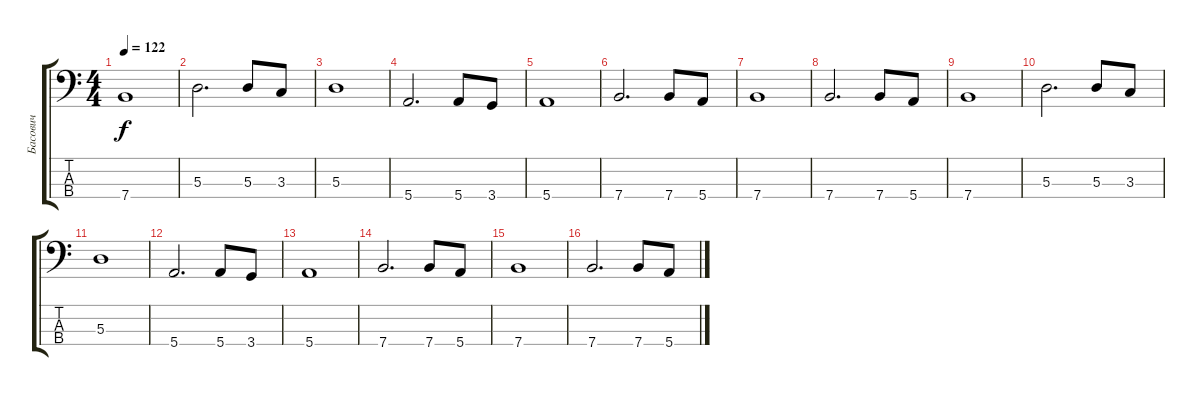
\track ("Басович" "Басович") {instrument electricbassfinger}
\staff {score tabs}
\tuning (G2 D2 A1 E1) {hide}
\ts (4 4)
\tempo 122
\clef f4
\ks c
7.4.1{dy f} |
5.3.2{d} 5.3.8 3.3.8 |
5.3.1 |
5.4.2{d} 5.4.8 3.4.8 |
5.4.1 |
7.4.2{d} 7.4.8 5.4.8 |
7.4.1 |
7.4.2{d} 7.4.8 5.4.8 |
7.4.1 |
5.3.2{d} 5.3.8 3.3.8 |
5.3.1 |
5.4.2{d} 5.4.8 3.4.8 |
5.4.1 |
7.4.2{d} 7.4.8 5.4.8 |
7.4.1 |
7.4.2{d} 7.4.8 5.4.8
